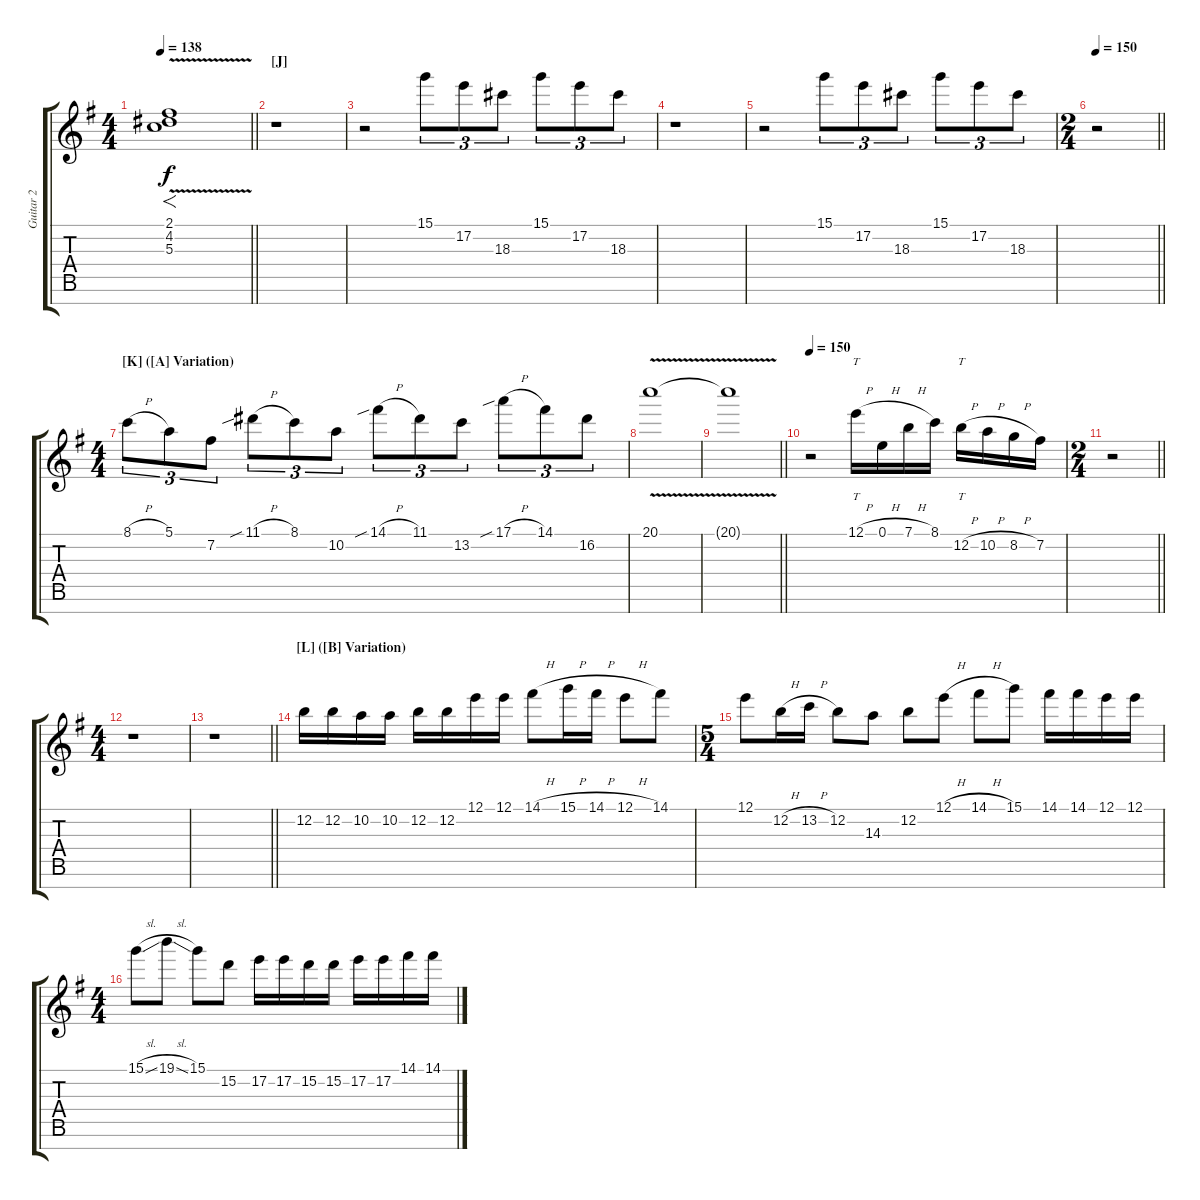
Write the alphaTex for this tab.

\track ("Guitar 2" "Guitar 2") {instrument electricguitarjazz}
\staff {score tabs}
\tuning (E4 B3 G3 D3 A2 E2 B1) {hide}
\ts (4 4)
\tempo 138
\clef g2
\barLineRight lightlight
\ks eminor
(2.1 4.2 5.3{v}).1{f dy f} |
\section ("" "[J]")
r.1 |
r.2 15.1.8{tu (3 2)} 17.2.8{tu (3 2)} 18.3.8{tu (3 2)} 15.1.8{tu (3 2)} 17.2.8{tu (3 2)} 18.3.8{tu (3 2)} |
r.1 |
r.2 15.1.8{tu (3 2)} 17.2.8{tu (3 2)} 18.3.8{tu (3 2)} 15.1.8{tu (3 2)} 17.2.8{tu (3 2)} 18.3.8{tu (3 2)} |
\ts (2 4)
\tempo 150
\barLineRight lightlight
r.2 |
\ts (4 4)
\section ("" "[K] ([A] Variation)")
8.1{h}.8{tu (3 2)} 5.1.8{tu (3 2)} 7.2.8{tu (3 2)} 11.1{sib h}.8{tu (3 2)} 8.1.8{tu (3 2)} 10.2.8{tu (3 2)} 14.1{sib h}.8{tu (3 2)} 11.1.8{tu (3 2)} 13.2.8{tu (3 2)} 17.1{sib h}.8{tu (3 2)} 14.1.8{tu (3 2)} 16.2.8{tu (3 2)} |
20.1{v}.1 |
\barLineRight lightlight
20.1{v t}.1 |
\tempo 150
r.2 12.1{h}.16{tt balance 16} 0.1{h}.16 7.1{h}.16 8.1.16 12.2{h}.16{tt} 10.2{h}.16 8.2{h}.16 7.2.16 |
\ts (2 4)
\barLineRight lightlight
r.2{balance 8} |
\ts (4 4)
r.1 |
\barLineRight lightlight
r.1 |
\section ("" "[L] ([B] Variation)")
12.2.16 12.2.16 10.2.16 10.2.16 12.2.16 12.2.16 12.1.16 12.1.16 14.1{h}.8 15.1{h}.16 14.1{h}.16 12.1{h}.8 14.1.8 |
\ts (5 4)
12.1.8 12.2{h}.16 13.2{h}.16 12.2.8 14.3.8 12.2.8 12.1{h}.8 14.1{h}.8 15.1.8 14.1.16 14.1.16 12.1.16 12.1.16 |
\ts (4 4)
15.1{sl}.8 19.1{sl}.8 15.1.8 15.2.8 17.2.16 17.2.16 15.2.16 15.2.16 17.2.16 17.2.16 14.1.16 14.1.16
